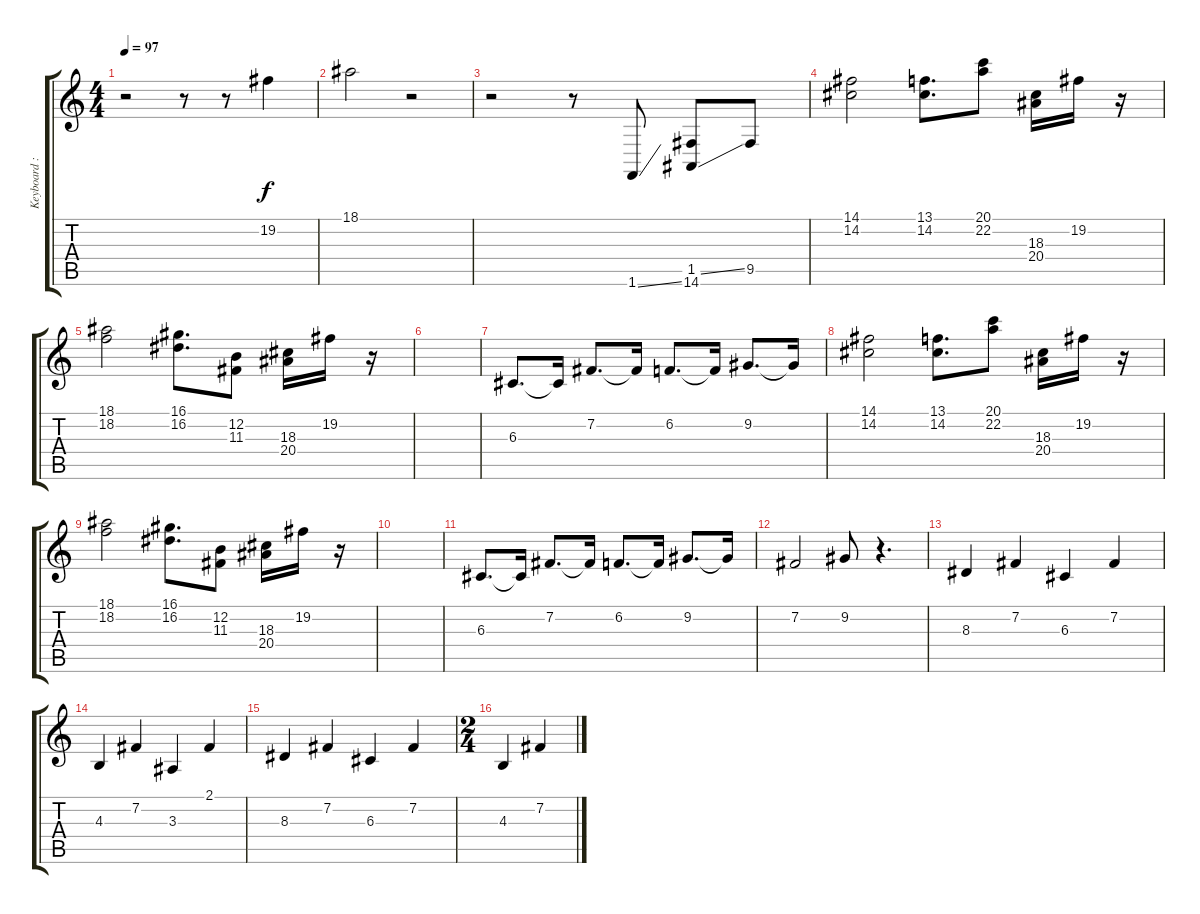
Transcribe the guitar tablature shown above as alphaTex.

\track ("Keyboard : Kotobuki Tsumugi - San" "Keyboard :") {instrument vibraphone}
\staff {score tabs}
\tuning (E4 B3 G3 D3 A2 E2) {hide}
\ts (4 4)
\tempo 97
\clef g2
\ks c
r.2{dy f} r.8 r.8 19.2.4 |
18.1.2 r.2 |
r.2 r.8{instrument pad1newage} 1.6{ss}.8 (1.5{ss} 14.6).8 9.5.8 |
(14.1 14.2).2{instrument vibraphone} (13.1 14.2).8{d} (20.1 22.2).8 (18.3 20.4).16{instrument pad1newage} 19.2.16 r.16 |
(18.1 18.2).2{instrument vibraphone} (16.1 16.2).8{d} (12.2 11.3).8 (18.3 20.4).16{instrument pad1newage} 19.2.16 r.16 |
|
6.3.8{d instrument vibraphone} 6.3{t}.16 7.2.8{d} 7.2{t}.16 6.2.8{d} 6.2{t}.16 9.2.8{d} 9.2{t}.16 |
(14.1 14.2).2{instrument vibraphone} (13.1 14.2).8{d} (20.1 22.2).8 (18.3 20.4).16{instrument pad1newage} 19.2.16 r.16 |
(18.1 18.2).2{instrument vibraphone} (16.1 16.2).8{d} (12.2 11.3).8 (18.3 20.4).16{instrument pad1newage} 19.2.16 r.16 |
|
6.3.8{d instrument vibraphone} 6.3{t}.16 7.2.8{d} 7.2{t}.16 6.2.8{d} 6.2{t}.16 9.2.8{d} 9.2{t}.16 |
7.2.2 9.2.8 r.4{d} |
8.3.4 7.2.4 6.3.4 7.2.4 |
4.3.4 7.2.4 3.3.4 2.1.4 |
8.3.4 7.2.4 6.3.4 7.2.4 |
\ts (2 4)
4.3.4 7.2.4
